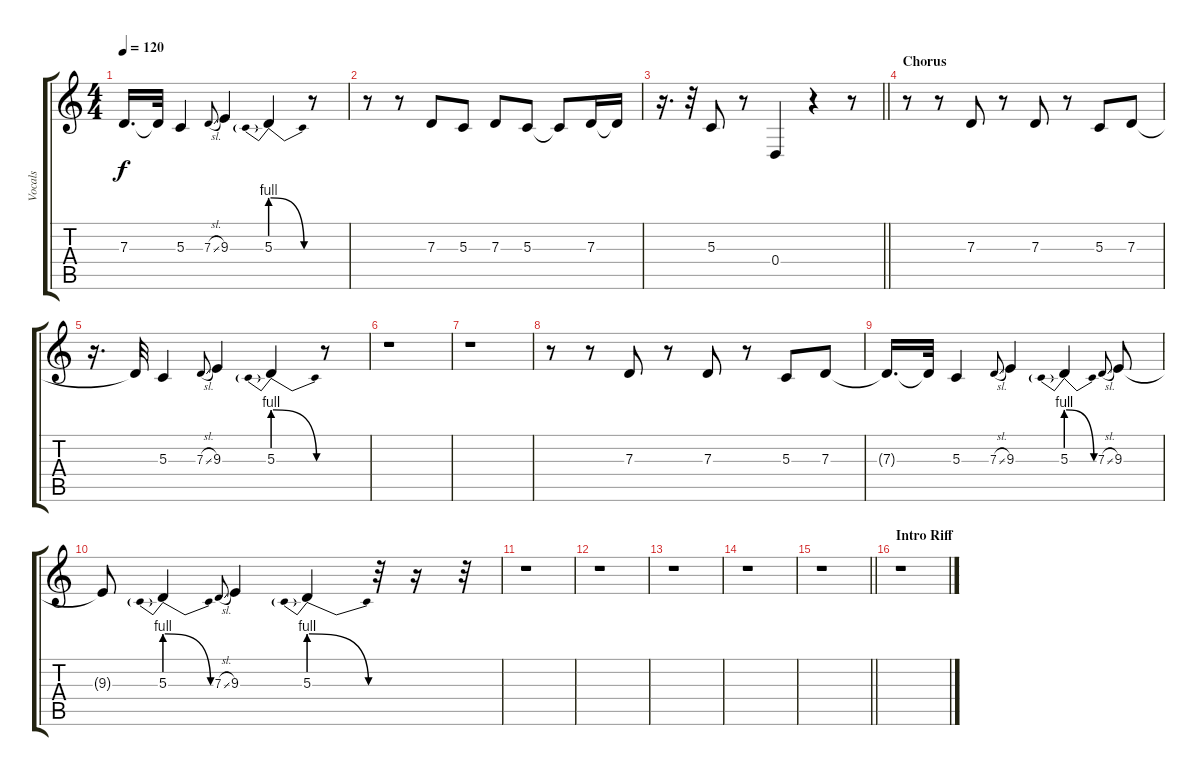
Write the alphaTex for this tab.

\track ("Vocals" "Vocals") {instrument sopranosax}
\staff {score tabs}
\tuning (E4 B3 G3 D3 A2 E2) {hide}
\ts (4 4)
\tempo 120
\clef g2
\ks c
7.3{t}.16{d dy f} 7.3{t}.32 5.3.4 7.3{sl}.8{gr onbeat} 9.3.4 5.3{be (prebendrelease 0 4 60 0)}.4 r.8 |
r.8 r.8 7.3.8 5.3.8 7.3.8 5.3.8 5.3{t}.8 7.3.16 7.3{t}.16 |
\barLineRight lightlight
r.16{d} r.32 5.3.8 r.8 0.4.4 r.4 r.8 |
\section ("" "Chorus")
r.8 r.8 7.3.8 r.8 7.3.8 r.8 5.3.8 7.3.8 |
r.16{d} 7.3{t}.32 5.3.4 7.3{sl}.8{gr onbeat} 9.3.4 5.3{be (prebendrelease 0 4 60 0)}.4 r.8 |
r.1 |
r.1 |
r.8 r.8 7.3.8 r.8 7.3.8 r.8 5.3.8 7.3.8 |
7.3{t}.16{d} 7.3{t}.32 5.3.4 7.3{sl}.8{gr onbeat} 9.3.4 5.3{be (prebendrelease 0 4 60 0)}.4 7.3{sl}.8{gr onbeat} 9.3.8 |
9.3{t}.8 5.3{be (prebendrelease 0 4 60 0)}.4 7.3{sl}.8{gr onbeat} 9.3.4 5.3{be (prebendrelease 0 4 60 0)}.4 r.32 r.16 r.32 |
r.1 |
r.1 |
r.1 |
r.1 |
\barLineRight lightlight
r.1 |
\section ("" "Intro Riff")
r.1
